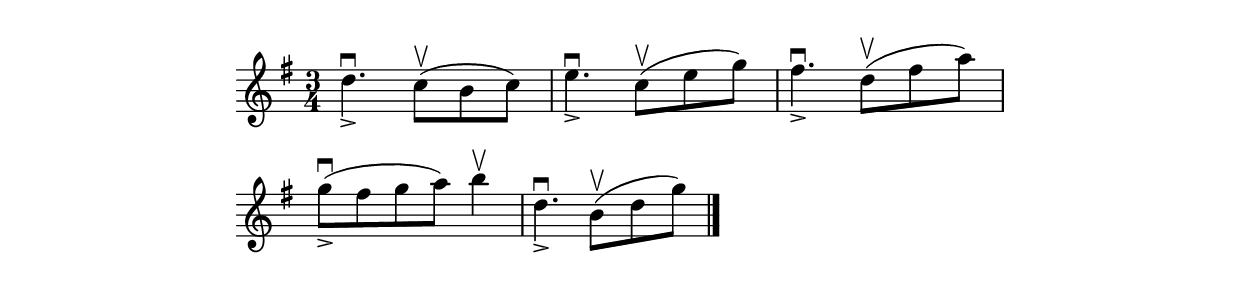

\version "2.18.2"

\header{
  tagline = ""
}

\layout {
  indent = 0\cm
  \context {
    \Score
    \omit BarNumber
    % \overrideTimeSignatureSettings 3/4 1/4 #'(1 1 1) #'()
    \override SpacingSpanner.base-shortest-duration = #(ly:make-moment 1/16)
  }
}

\paper {
  line-width = 130\mm
  ragged-bottom = ##t
  print-page-number = ##f
  ragged-last = ##t
}

\relative c'' {
  \time 3/4
  \key g \major
  d4._\accent\downbow c8(\upbow b c) |
  e4._\accent\downbow c8(\upbow e g) |
  fis4._\accent\downbow d8(\upbow fis a) | \break
  g8(_\accent\downbow fis g a) b4\upbow |
  d,4._\accent\downbow b8(\upbow d g) |
  \bar "|."
}


